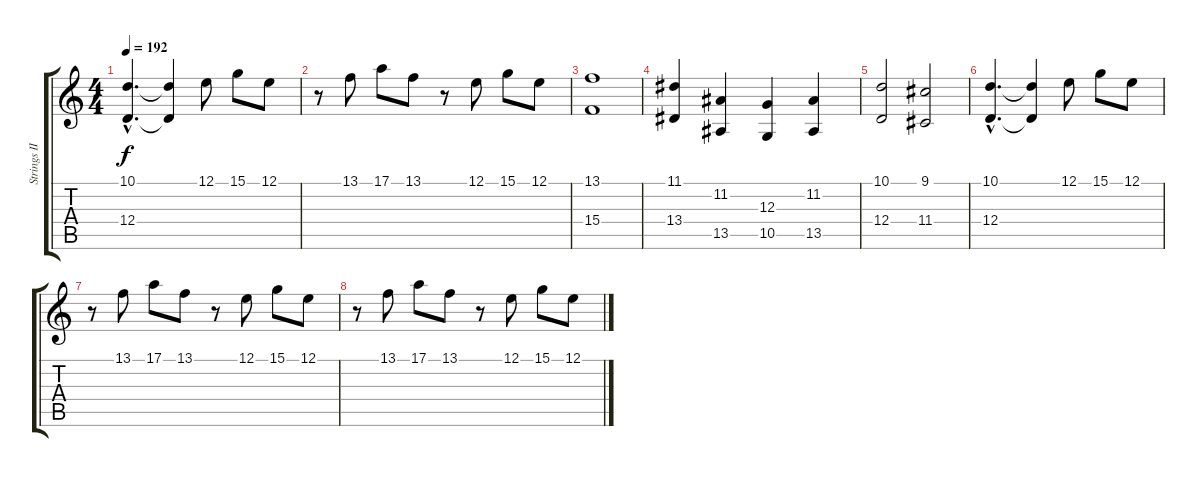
\track ("Strings II" "Strings II") {instrument stringensemble1}
\staff {score tabs}
\tuning (E4 B3 G3 D3 A2 E2) {hide}
\ts (4 4)
\tempo 192
\clef g2
\ks c
(10.1{hac} 12.4{hac}).4{d dy f} (10.1{t} 12.4{t}).4 12.1.8 15.1.8 12.1.8 |
r.8 13.1.8 17.1.8 13.1.8 r.8 12.1.8 15.1.8 12.1.8 |
(13.1 15.4).1 |
(11.1 13.4).4 (11.2 13.5).4 (12.3 10.5).4 (11.2 13.5).4 |
(10.1 12.4).2 (9.1 11.4).2 |
(10.1{hac} 12.4{hac}).4{d} (10.1{t} 12.4{t}).4 12.1.8 15.1.8 12.1.8 |
r.8 13.1.8 17.1.8 13.1.8 r.8 12.1.8 15.1.8 12.1.8 |
r.8 13.1.8 17.1.8 13.1.8 r.8 12.1.8 15.1.8 12.1.8
